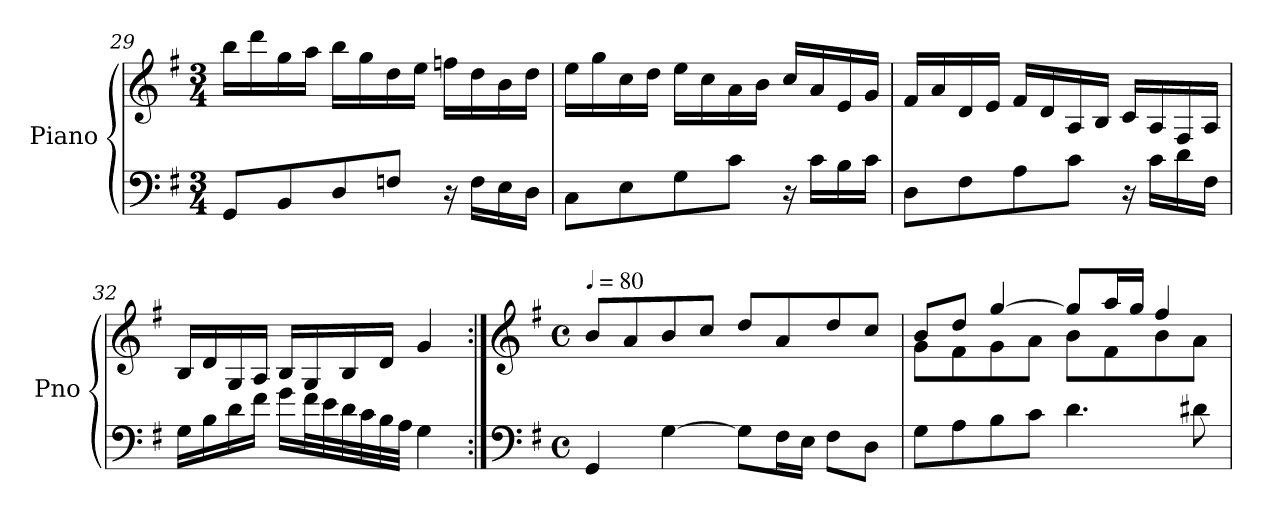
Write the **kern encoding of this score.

**kern	**kern
*part1	*part1
*staff2	*staff1
*I"Piano	*
*I'Pno	*
!!LO:LB:g=z
*clefF4	*clefG2
*k[f#]	*k[f#]
*M3/4	*M3/4
=29	=29
8GG/L	16bb\LL
.	16ddd\
8BB/	16gg\
.	16aa\JJ
8D/	16bb\LL
.	16gg\
8Fn/J	16dd\
.	16ee\JJ
16r	16ffn\LL
16F\LL	16dd\
16E\	16b\
16D\JJ	16dd\JJ
=30	=30
8C\L	16ee\LL
.	16gg\
8E\	16cc\
.	16dd\JJ
8G\	16ee\LL
.	16cc\
8c\J	16a\
.	16b\JJ
16r	16cc/LL
16c\LL	16a/
16B\	16e/
16c\JJ	16g/JJ
=31	=31
8D\L	16f#/LL
.	16a/
8F#\	16d/
.	16e/JJ
8A\	16f#/LL
.	16d/
8c\J	16A/
.	16B/JJ
16r	16c/LL
16c\LL	16A/
16d\	16F#/
16F#\JJ	16A/JJ
=32	=32
16G\LL	16B/LL
16B\	16d/
16d\	16G/
16f#\JJ	16A/JJ
16g\LL	16B/LL
32f#\L	16G/
32e\	.
32d\	16B/
32c\	.
32B\	16d/JJ
32A\JJJ	.
4G\	4g/
!!LO:PB:g=z
=1:|!	=1:|!
*clefF4	*clefG2
*k[f#]	*k[f#]
*M4/4	*M4/4
*met(c)	*met(c)
!	!LO:TX:a:t=𝅘𝅥 = 80
4GG/	8b/L
.	8a/
[4G\	8b/
.	8cc/J
8G\L]	8dd/L
16F#\L	8a/
16E\JJ	.
8F#\L	8dd/
8D\J	8cc/J
=2	=2
*	*^
8G\L	8b/L	8g\L
8A\	8dd/J	8f#\
8B\	[4gg/	8g\
8c\J	.	8a\J
4.d\	8gg/L]	8b\L
.	16aa/L	8f#\
.	16gg/JJ	.
.	4ff#/	8b\
8d#X\	.	8a\J
*	*v	*v
=	=
*-	*-
